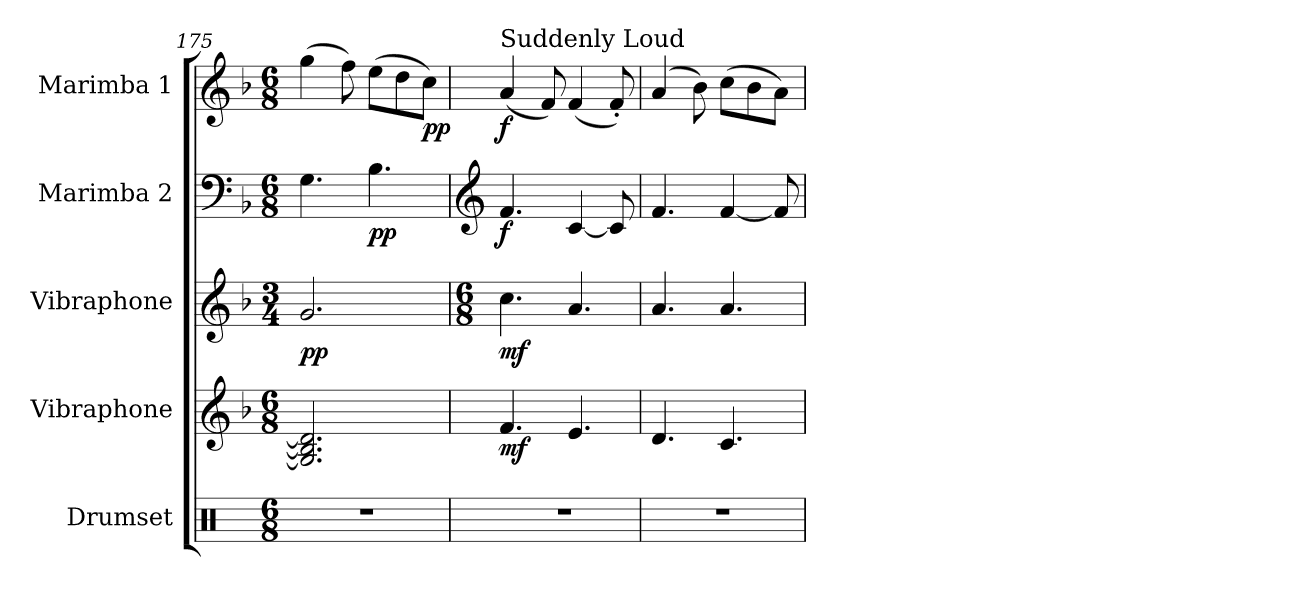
**kern	**kern	**dynam	**kern	**dynam	**kern	**dynam	**kern	**dynam
*part5	*part4	*part4	*part3	*part3	*part2	*part2	*part1	*part1
*staff5	*staff4	*staff4	*staff3	*staff3	*staff2	*staff2	*staff1	*staff1
*I"Drumset	*I"Vibraphone	*	*I"Vibraphone	*	*I"Marimba 2	*	*I"Marimba 1	*
*I'Drs.	*I'Vib.	*	*I'Vib.	*	*I'Mrm. 2	*	*I'Mrm. 1	*
*clefX	*clefG2	*	*clefG2	*	*clefF4	*	*clefG2	*
*k[]	*k[b-]	*	*k[b-]	*	*k[b-]	*	*k[b-]	*
*M6/8	*M6/8	*	*M3/4	*	*M6/8	*	*M6/8	*
=175	=175	=175	=175	=175	=175	=175	=175	=175
!	!	!	!	!LO:DY:b	!	!	!	!
2.r	2.G/] 2.B-/] 2.d/]	.	2.g/	pp	4.G\	.	(4gg\	.
.	.	.	.	.	.	.	8ff\)	.
!	!	!	!	!	!	!LO:DY:b	!	!
.	.	.	.	.	4.B-\	pp	(8ee\L	.
.	.	.	.	.	.	.	8dd\	.
!	!	!	!	!	!	!	!	!LO:DY:b
.	.	.	.	.	.	.	8cc\J)	pp
=176	=176	=176	=176	=176	=176	=176	=176	=176
*	*	*	*	*	*clefG2	*	*	*
*	*	*	*M6/8	*	*	*	*	*
!	!	!	!	!	!	!	!LO:TX:a:t=Suddenly Loud	!
!	!	!LO:DY:b	!	!LO:DY:b	!	!LO:DY:b	!	!LO:DY:b
2.r	4.f/	mf	4.cc\	mf	4.f/	f	(4a/	f
.	.	.	.	.	.	.	8f/)	.
.	4.e/	.	4.a/	.	[4c/	.	(4f/	.
.	.	.	.	.	8c/]	.	8f'/)	.
=177	=177	=177	=177	=177	=177	=177	=177	=177
2.r	4.d/	.	4.a/	.	4.f/	.	(4a/	.
.	.	.	.	.	.	.	8b-\)	.
.	4.c/	.	4.a/	.	[4f/	.	(8cc\L	.
.	.	.	.	.	.	.	8b-\	.
.	.	.	.	.	8f/]	.	8a\J)	.
=	=	=	=	=	=	=	=	=
*-	*-	*-	*-	*-	*-	*-	*-	*-
